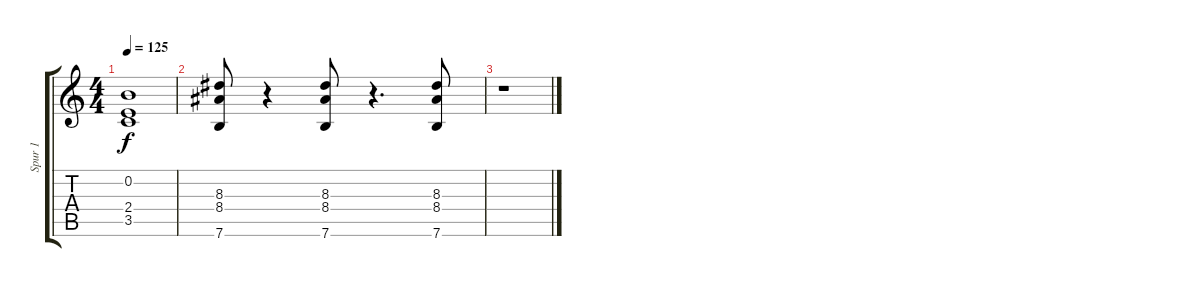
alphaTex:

\track ("Spur 1" "Spur 1") {instrument acousticguitarnylon}
\staff {score tabs}
\tuning (E4 B3 G3 D3 A2 E2) {hide}
\ts (4 4)
\tempo 125
\clef g2
\ks c
(0.2{t} 2.4{t} 3.5{t}).1{dy f} |
(8.3 8.4 7.6).8 r.4 (8.3 8.4 7.6).8 r.4{d} (8.3 8.4 7.6).8 |
r.1
